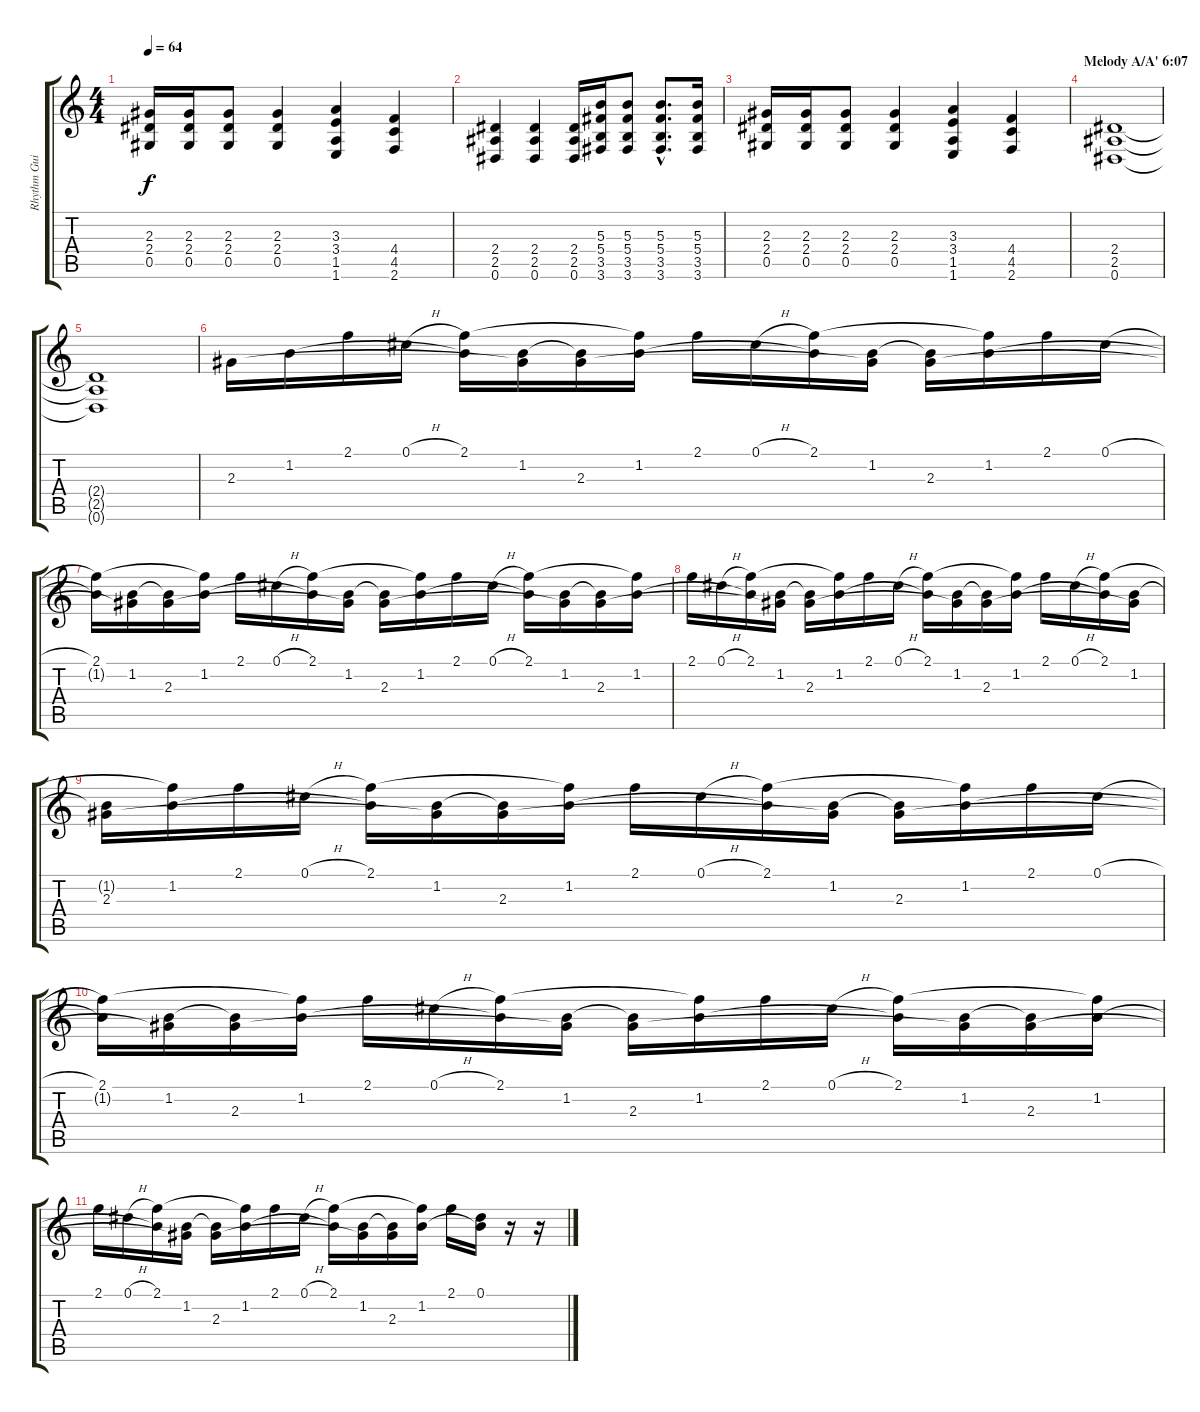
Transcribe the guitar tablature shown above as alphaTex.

\track ("Rhythm Guitar" "Rhythm Gui") {instrument acousticguitarnylon}
\staff {score tabs}
\tuning (Eb4 Bb3 Gb3 Db3 Ab2 Eb2) {hide}
\ts (4 4)
\tempo 64
\clef g2
\ks c
(2.3 2.4 0.5).16{dy f} (2.3 2.4 0.5).16 (2.3 2.4 0.5).8 (2.3 2.4 0.5).4 (3.3 3.4 1.5 1.6).4 (4.4 4.5 2.6).4 |
(2.4 2.5 0.6).4 (2.4 2.5 0.6).4 (2.4 2.5 0.6).16 (5.3 5.4 3.5 3.6).16 (5.3 5.4 3.5 3.6).8 (5.3{hac} 5.4{hac} 3.5{hac} 3.6{hac}).8{d} (5.3 5.4 3.5 3.6).16 |
(2.3 2.4 0.5).16 (2.3 2.4 0.5).16 (2.3 2.4 0.5).8 (2.3 2.4 0.5).4 (3.3 3.4 1.5 1.6).4 (4.4 4.5 2.6).4 |
\section ("" "Melody A/A' 6:07")
(2.4 2.5 0.6).1 |
(2.4{t} 2.5{t} 0.6{t}).1 |
2.3.16{volume 9 instrument acousticguitarnylon} 1.2.16 2.1.16 0.1{h}.16 (2.1 1.2{t}).16 (1.2 2.3{t}).16 (1.2{t} 2.3).16 (2.1{t} 1.2).16 2.1.16 0.1{h}.16 (2.1 1.2{t}).16 (1.2 2.3{t}).16 (1.2{t} 2.3).16 (2.1{t} 1.2).16 2.1.16 0.1{h}.16 |
(2.1 1.2{t}).16 (1.2 2.3{t}).16 (1.2{t} 2.3).16 (2.1{t} 1.2).16 2.1.16 0.1{h}.16 (2.1 1.2{t}).16 (1.2 2.3{t}).16 (1.2{t} 2.3).16 (2.1{t} 1.2).16 2.1.16 0.1{h}.16 (2.1 1.2{t}).16 (1.2 2.3{t}).16 (1.2{t} 2.3).16 (2.1{t} 1.2).16 |
2.1.16 0.1{h}.16 (2.1 1.2{t}).16 (1.2 2.3{t}).16 (1.2{t} 2.3).16 (2.1{t} 1.2).16 2.1.16 0.1{h}.16 (2.1 1.2{t}).16 (1.2 2.3{t}).16 (1.2{t} 2.3).16 (2.1{t} 1.2).16 2.1.16 0.1{h}.16 (2.1 1.2{t}).16 (1.2 2.3{t}).16 |
(1.2{t} 2.3).16 (2.1{t} 1.2).16 2.1.16 0.1{h}.16 (2.1 1.2{t}).16 (1.2 2.3{t}).16 (1.2{t} 2.3).16 (2.1{t} 1.2).16 2.1.16 0.1{h}.16 (2.1 1.2{t}).16 (1.2 2.3{t}).16 (1.2{t} 2.3).16 (2.1{t} 1.2).16 2.1.16 0.1{h}.16 |
(2.1 1.2{t}).16 (1.2 2.3{t}).16 (1.2{t} 2.3).16 (2.1{t} 1.2).16 2.1.16 0.1{h}.16 (2.1 1.2{t}).16 (1.2 2.3{t}).16 (1.2{t} 2.3).16 (2.1{t} 1.2).16 2.1.16 0.1{h}.16 (2.1 1.2{t}).16 (1.2 2.3{t}).16 (1.2{t} 2.3).16 (2.1{t} 1.2).16 |
2.1.16 0.1{h}.16 (2.1 1.2{t}).16 (1.2 2.3{t}).16 (1.2{t} 2.3).16 (2.1{t} 1.2).16 2.1.16 0.1{h}.16 (2.1 1.2{t}).16 (1.2 2.3{t}).16 (1.2{t} 2.3).16 (2.1{t} 1.2).16 2.1.16 (0.1 1.2{t}).16 r.16 r.16
